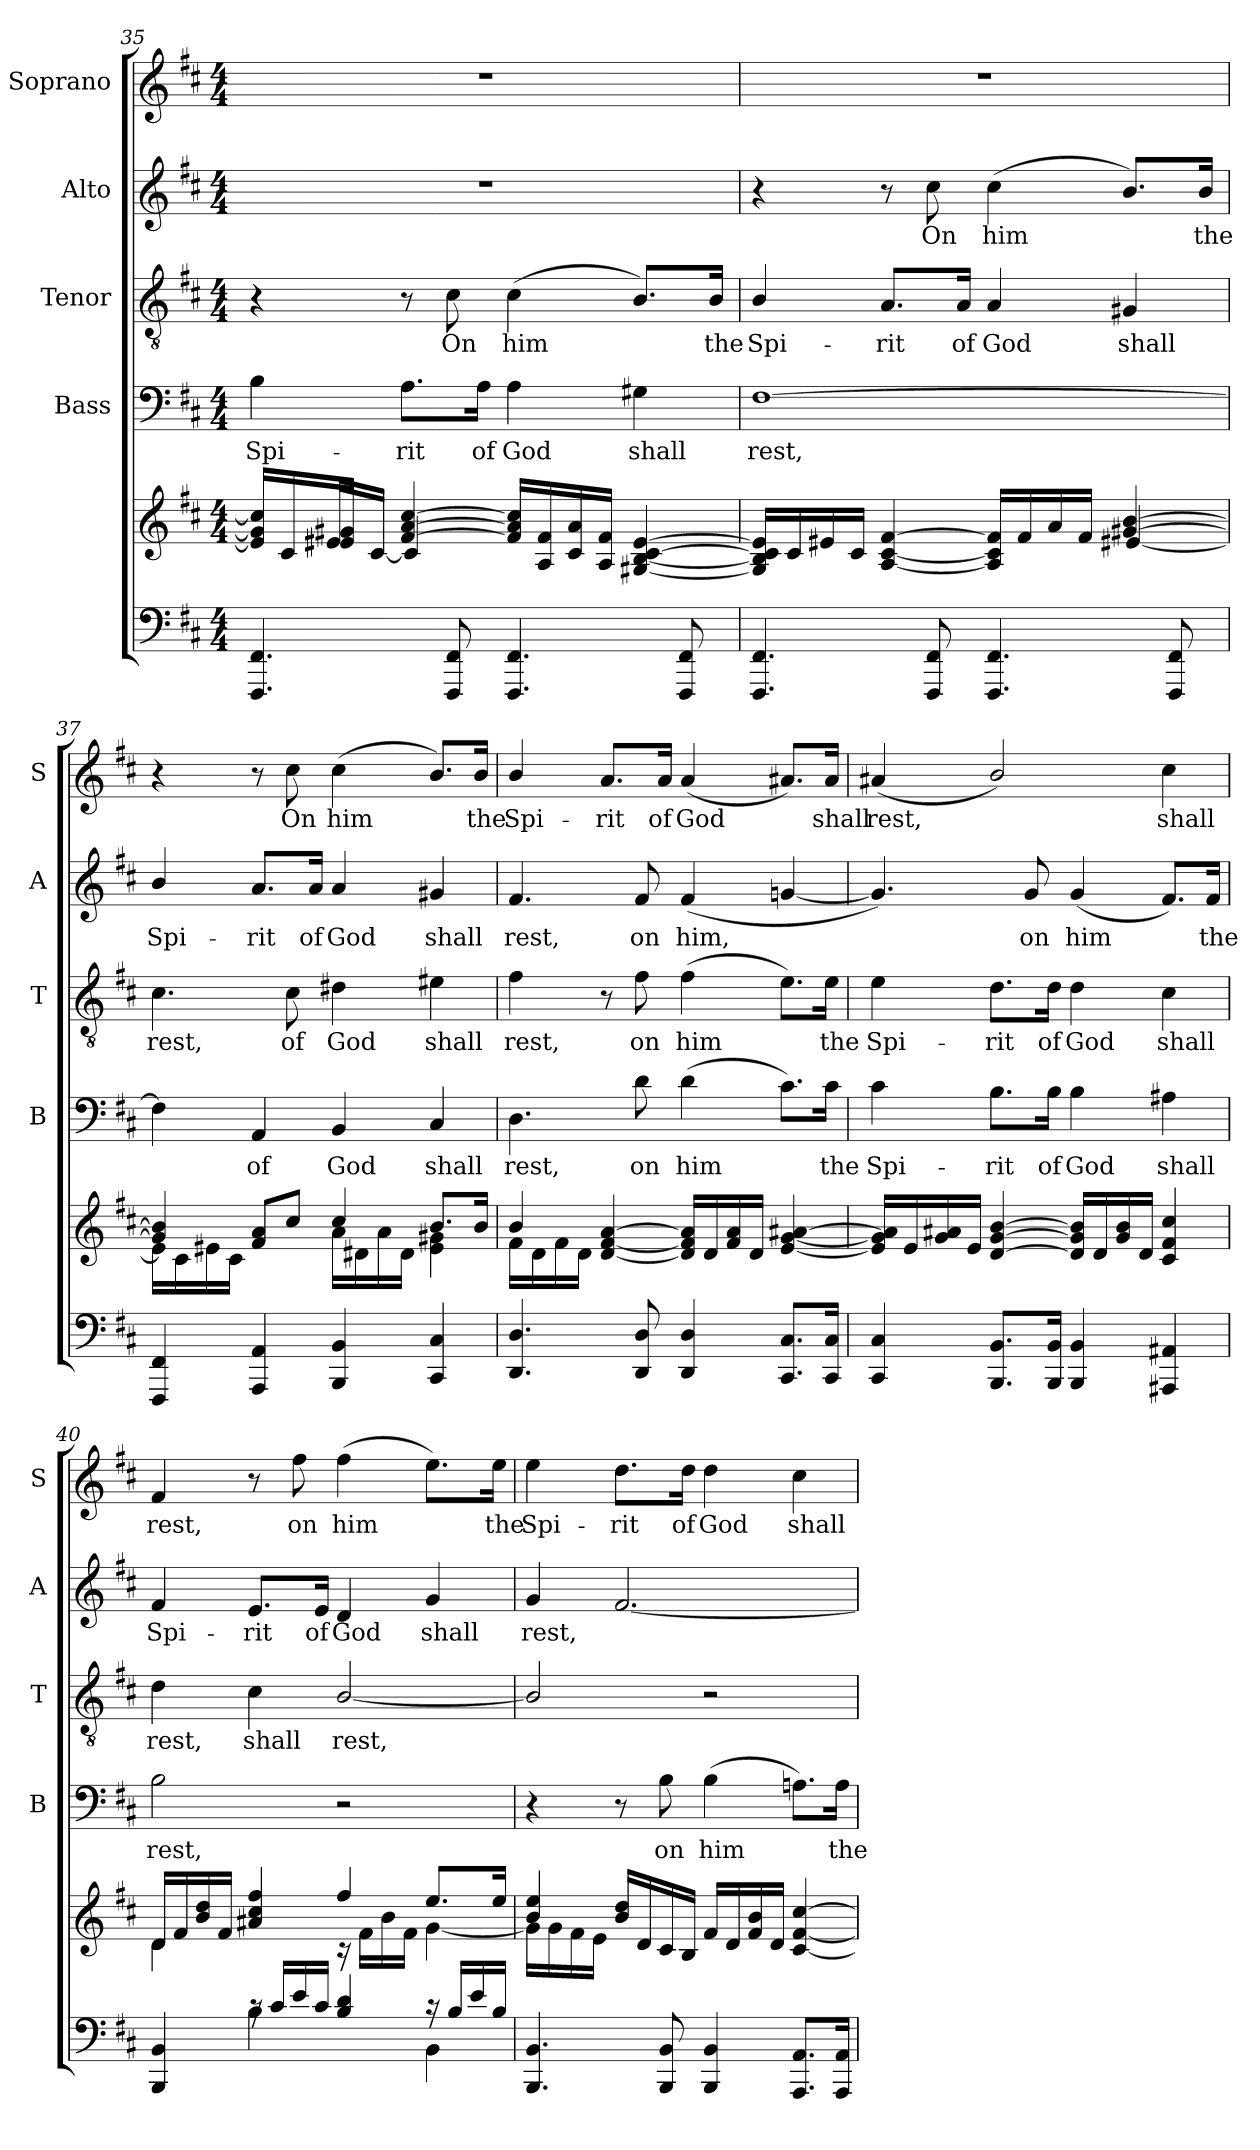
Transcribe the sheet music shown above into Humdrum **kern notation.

**kern	**kern	**kern	**text	**kern	**text	**kern	**text	**kern	**text
*part6	*part5	*part4	*part4	*part3	*part3	*part2	*part2	*part1	*part1
*staff6	*staff5	*staff4	*staff4	*staff3	*staff3	*staff2	*staff2	*staff1	*staff1
*	*	*I"Bass	*	*I"Tenor	*	*I"Alto	*	*I"Soprano	*
*	*	*I'B	*	*I'T	*	*I'A	*	*I'S	*
*clefF4	*clefG2	*clefF4	*	*clefGv2	*	*clefG2	*	*clefG2	*
*k[f#c#]	*k[f#c#]	*k[f#c#]	*	*k[f#c#]	*	*k[f#c#]	*	*k[f#c#]	*
*D:	*D:	*D:	*	*D:	*	*D:	*	*D:	*
*M4/4	*M4/4	*M4/4	*	*M4/4	*	*M4/4	*	*M4/4	*
=35	=35	=35	=35	=35	=35	=35	=35	=35	=35
*	*^	*	*	*	*	*	*	*	*
!	!	!	!	!LO:LY:b	!	!	!	!	!	!
4.FFF#/ 4.FF#/	16e#/] 16g#/] 16cc#/]LL	8ryy	4B\	Spi-	4r	.	1r	.	1r	.
.	16c#/	.	.	.	.	.	.	.	.	.
.	16e#/ 16g#/JJ	16e#/LL	.	.	.	.	.	.	.	.
.	16ryy	[>16c#/JJ	.	.	.	.	.	.	.	.
!	!	!	!	!LO:LY:b	!	!	!	!	!	!
.	[>4f#/ [>4a/ [>4cc#/	4c#/]	8.A\L	-rit	8r	.	.	.	.	.
!	!	!	!	!	!	!LO:LY:b	!	!	!	!
8FFF#/ 8FF#/	.	.	.	.	8c#\	On	.	.	.	.
!	!	!	!	!LO:LY:b	!	!	!	!	!	!
.	.	.	16A\Jk	of	.	.	.	.	.	.
!	!	!	!	!LO:LY:b	!	!LO:LY:b	!	!	!	!
4.FFF#/ 4.FF#/	16f#/] 16a/] 16cc#/]LL	2ryy	4A\	God	(<4c#\	him	.	.	.	.
.	16A/ 16f#/	.	.	.	.	.	.	.	.	.
.	16c#/ 16a/	.	.	.	.	.	.	.	.	.
.	16A/ 16f#/JJ	.	.	.	.	.	.	.	.	.
!	!	!	!	!LO:LY:b	!	!	!	!	!	!
.	[>4G#X/ [>4B/ [>4c#/ [>4e#/	.	4G#X\	shall	8.B/L)	.	.	.	.	.
8FFF#/ 8FF#/	.	.	.	.	.	.	.	.	.	.
!	!	!	!	!	!	!LO:LY:b	!	!	!	!
.	.	.	.	.	16B/Jk	the	.	.	.	.
=36	=36	=36	=36	=36	=36	=36	=36	=36	=36	=36
!	!	!	!	!LO:LY:b	!	!LO:LY:b	!	!	!	!
4.FFF#/ 4.FF#/	16G#/] 16B/] 16c#/] 16e#/]LL	2ryy	[1F#	rest,	4B/	Spi-	4r	.	1r	.
.	16c#/	.	.	.	.	.	.	.	.	.
.	16e#/	.	.	.	.	.	.	.	.	.
.	16c#/JJ	.	.	.	.	.	.	.	.	.
!	!	!	!	!	!	!LO:LY:b	!	!	!	!
.	[>4A/ [>4c#/ [>4f#/	.	.	.	8.A/L	-rit	8r	.	.	.
!	!	!	!	!	!	!	!	!LO:LY:b	!	!
8FFF#/ 8FF#/	.	.	.	.	.	.	8cc#\	On	.	.
!	!	!	!	!	!	!LO:LY:b	!	!	!	!
.	.	.	.	.	16A/Jk	of	.	.	.	.
!	!	!	!	!	!	!LO:LY:b	!	!LO:LY:b	!	!
4.FFF#/ 4.FF#/	16A/] 16c#/] 16f#/]LL	4ryy	.	.	4A/	God	(<4cc#\	him	.	.
.	16f#/	.	.	.	.	.	.	.	.	.
.	16a/	.	.	.	.	.	.	.	.	.
.	16f#/JJ	.	.	.	.	.	.	.	.	.
!	!	!	!	!	!	!LO:LY:b	!	!	!	!
.	[>4g#X/ [>4b/	[>4e#X/	.	.	4G#X/	shall	8.b/L)	.	.	.
8FFF#/ 8FF#/	.	.	.	.	.	.	.	.	.	.
!	!	!	!	!	!	!	!	!LO:LY:b	!	!
.	.	.	.	.	.	.	16b/Jk	the	.	.
!!LO:PB:g=z
=37	=37	=37	=37	=37	=37	=37	=37	=37	=37	=37
!	!	!	!	!	!	!LO:LY:b	!	!LO:LY:b	!	!
4FFF#/ 4FF#/	4g#/] 4b/]	16e#\LL]	4F#\]	.	4.c#\	rest,	4b/	Spi-	4r	.
.	.	16c#\	.	.	.	.	.	.	.	.
.	.	16e#\	.	.	.	.	.	.	.	.
.	.	16c#\JJ	.	.	.	.	.	.	.	.
!	!	!	!	!LO:LY:b	!	!	!	!LO:LY:b	!	!
4AAA/ 4AA/	8f#/ 8a/L	4ryy	4AA/	of	.	.	8.a/L	-rit	8r	.
!	!	!	!	!	!	!LO:LY:b	!	!	!	!LO:LY:b
.	8cc#/J	.	.	.	8c#\	of	.	.	8cc#\	On
!	!	!	!	!	!	!	!	!LO:LY:b	!	!
.	.	.	.	.	.	.	16a/Jk	of	.	.
!	!	!	!	!LO:LY:b	!	!LO:LY:b	!	!LO:LY:b	!	!LO:LY:b
4BBB/ 4BB/	4cc#/	16a\LL	4BB/	God	4d#X\	God	4a/	God	(<4cc#\	him
.	.	16d#X\	.	.	.	.	.	.	.	.
.	.	16a\	.	.	.	.	.	.	.	.
.	.	16d#\JJ	.	.	.	.	.	.	.	.
!	!	!	!	!LO:LY:b	!	!LO:LY:b	!	!LO:LY:b	!	!
4CC#/ 4C#/	8.b/L	4e#\ 4g#X\	4C#/	shall	4e#X\	shall	4g#X/	shall	8.b/L)	.
!	!	!	!	!	!	!	!	!	!	!LO:LY:b
.	16b/Jk	.	.	.	.	.	.	.	16b/Jk	the
=38	=38	=38	=38	=38	=38	=38	=38	=38	=38	=38
!	!	!	!	!LO:LY:b	!	!LO:LY:b	!	!LO:LY:b	!	!LO:LY:b
4.DD/ 4.D/	4b/	16f#\LL	4.D\	rest,	4f#\	rest,	4.f#/	rest,	4b/	Spi-
.	.	16d\	.	.	.	.	.	.	.	.
.	.	16f#\	.	.	.	.	.	.	.	.
.	.	16d\JJ	.	.	.	.	.	.	.	.
!	!	!	!	!	!	!	!	!	!	!LO:LY:b
.	[>4d/ [>4f#/ [>4a/	4ryy	.	.	8r	.	.	.	8.a/L	-rit
!	!	!	!	!LO:LY:b	!	!LO:LY:b	!	!LO:LY:b	!	!
8DD/ 8D/	.	.	8d\	on	8f#\	on	8f#/	on	.	.
!	!	!	!	!	!	!	!	!	!	!LO:LY:b
.	.	.	.	.	.	.	.	.	16a/Jk	of
!	!	!	!	!LO:LY:b	!	!LO:LY:b	!	!LO:LY:b	!	!LO:LY:b
4DD/ 4D/	16d/] 16f#/] 16a/]LL	2ryy	(>4d\	him	(>4f#\	him	(<4f#/	him,	(<4a/	God
.	16d/	.	.	.	.	.	.	.	.	.
.	16f#/ 16a/	.	.	.	.	.	.	.	.	.
.	16d/JJ	.	.	.	.	.	.	.	.	.
8.CC#/ 8.C#/L	[>4e/ [>4g/ [>4a#X/	.	8.c#\L)	.	8.e\L)	.	[4gni/	.	8.a#X/L)	.
!	!	!	!	!LO:LY:b	!	!LO:LY:b	!	!	!	!LO:LY:b
16CC#/ 16C#/Jk	.	.	16c#\Jk	the	16e\Jk	the	.	.	16a#/Jk	shall
=39	=39	=39	=39	=39	=39	=39	=39	=39	=39	=39
!	!	!	!	!LO:LY:b	!	!LO:LY:b	!	!	!	!LO:LY:b
4CC#/ 4C#/	16e/] 16g/] 16a#/]LL	1ryy	4c#\	Spi-	4e\	Spi-	4.g/])	.	(<4a#X/	rest,
.	16e/	.	.	.	.	.	.	.	.	.
.	16g/ 16a#/	.	.	.	.	.	.	.	.	.
.	16e/JJ	.	.	.	.	.	.	.	.	.
!	!	!	!	!LO:LY:b	!	!LO:LY:b	!	!	!	!
8.BBB/ 8.BB/L	[4d/ [4g/ [4b/	.	8.B\L	-rit	8.d\L	-rit	.	.	2b/)	.
!	!	!	!	!	!	!	!	!LO:LY:b	!	!
.	.	.	.	.	.	.	8g/	on	.	.
!	!	!	!	!LO:LY:b	!	!LO:LY:b	!	!	!	!
16BBB/ 16BB/Jk	.	.	16B\Jk	of	16d\Jk	of	.	.	.	.
!	!	!	!	!LO:LY:b	!	!LO:LY:b	!	!LO:LY:b	!	!
4BBB/ 4BB/	16d/] 16g/] 16b/]LL	.	4B\	God	4d\	God	(<4g/	him	.	.
.	16d/	.	.	.	.	.	.	.	.	.
.	16g/ 16b/	.	.	.	.	.	.	.	.	.
.	16d/JJ	.	.	.	.	.	.	.	.	.
!	!	!	!	!LO:LY:b	!	!LO:LY:b	!	!	!	!LO:LY:b
4AAA#X/ 4AA#X/	4c#/ 4f#/ 4cc#/	.	4A#X\	shall	4c#\	shall	8.f#/L)	.	4cc#\	shall
!	!	!	!	!	!	!	!	!LO:LY:b	!	!
.	.	.	.	.	.	.	16f#/Jk	the	.	.
!!LO:LB:g=z
=40	=40	=40	=40	=40	=40	=40	=40	=40	=40	=40
*^	*	*	*	*	*	*	*	*	*	*
!	!	!	!	!	!LO:LY:b	!	!LO:LY:b	!	!LO:LY:b	!	!LO:LY:b
4BBB/ 4BB/	4ryy	16d/LL	4d\	2B\	rest,	4d\	rest,	4f#/	Spi-	4f#/	rest,
.	.	16f#/	.	.	.	.	.	.	.	.	.
.	.	16b/ 16dd/	.	.	.	.	.	.	.	.	.
.	.	16f#/JJ	.	.	.	.	.	.	.	.	.
!	!	!	!	!	!	!	!LO:LY:b	!	!LO:LY:b	!	!
16rc	4B\	4a#X/ 4cc#/ 4ff#/	4ryy	.	.	4c#\	shall	8.e/L	-rit	8r	.
16c#/LL	.	.	.	.	.	.	.	.	.	.	.
!	!	!	!	!	!	!	!	!	!	!	!LO:LY:b
16e/	.	.	.	.	.	.	.	.	.	8ff#\	on
!	!	!	!	!	!	!	!	!	!LO:LY:b	!	!
16c#/JJ	.	.	.	.	.	.	.	16e/Jk	of	.	.
!	!	!	!	!	!	!	!LO:LY:b	!	!LO:LY:b	!	!LO:LY:b
4B/ 4d/	4ryy	4ff#/	16rc	2r	.	[2B/	rest,	4d/	God	(>4ff#\	him
.	.	.	16f#\LL	.	.	.	.	.	.	.	.
.	.	.	16b\	.	.	.	.	.	.	.	.
.	.	.	16f#\JJ	.	.	.	.	.	.	.	.
!	!	!	!	!	!	!	!	!	!LO:LY:b	!	!
16rc	4BB\	8.ee/L	[<4g\	.	.	.	.	4g/	shall	8.ee\L)	.
16B/LL	.	.	.	.	.	.	.	.	.	.	.
16e/	.	.	.	.	.	.	.	.	.	.	.
!	!	!	!	!	!	!	!	!	!	!	!LO:LY:b
16B/JJ	.	16ee/Jk	.	.	.	.	.	.	.	16ee\Jk	the
=41	=41	=41	=41	=41	=41	=41	=41	=41	=41	=41	=41
!	!	!	!	!	!	!	!	!	!LO:LY:b	!	!LO:LY:b
4.BBB/ 4.BB/	1ryy	4b/ 4ee/	16g\LL]	4r	.	2B/]	.	4g/	rest,	4ee\	Spi-
.	.	.	16g\	.	.	.	.	.	.	.	.
.	.	.	16f#\	.	.	.	.	.	.	.	.
.	.	.	16e\JJ	.	.	.	.	.	.	.	.
!	!	!	!	!	!	!	!	!	!	!	!LO:LY:b
.	.	16b/ 16dd/LL	4ryy	8r	.	.	.	[2.f#/	.	8.dd\L	-rit
.	.	16d/	.	.	.	.	.	.	.	.	.
!	!	!	!	!	!LO:LY:b	!	!	!	!	!	!
8BBB/ 8BB/	.	16c#/	.	8B\	on	.	.	.	.	.	.
!	!	!	!	!	!	!	!	!	!	!	!LO:LY:b
.	.	16B/JJ	.	.	.	.	.	.	.	16dd\Jk	of
!	!	!	!	!	!LO:LY:b	!	!	!	!	!	!LO:LY:b
4BBB/ 4BB/	.	16f#/LL	2ryy	(>4B\	him	2r	.	.	.	4dd\	God
.	.	16d/	.	.	.	.	.	.	.	.	.
.	.	16f#/ 16b/	.	.	.	.	.	.	.	.	.
.	.	16d/JJ	.	.	.	.	.	.	.	.	.
!	!	!	!	!	!	!	!	!	!	!	!LO:LY:b
8.AAA/ 8.AA/L	.	[>4c#/ [>4f#/ [>4cc#/	.	8.Ani\L)	.	.	.	.	.	4cc#\	shall
!	!	!	!	!	!LO:LY:b	!	!	!	!	!	!
16AAA/ 16AA/Jk	.	.	.	16A\Jk	the	.	.	.	.	.	.
*v	*v	*	*	*	*	*	*	*	*	*	*
*	*v	*v	*	*	*	*	*	*	*	*
=	=	=	=	=	=	=	=	=	=
*-	*-	*-	*-	*-	*-	*-	*-	*-	*-
